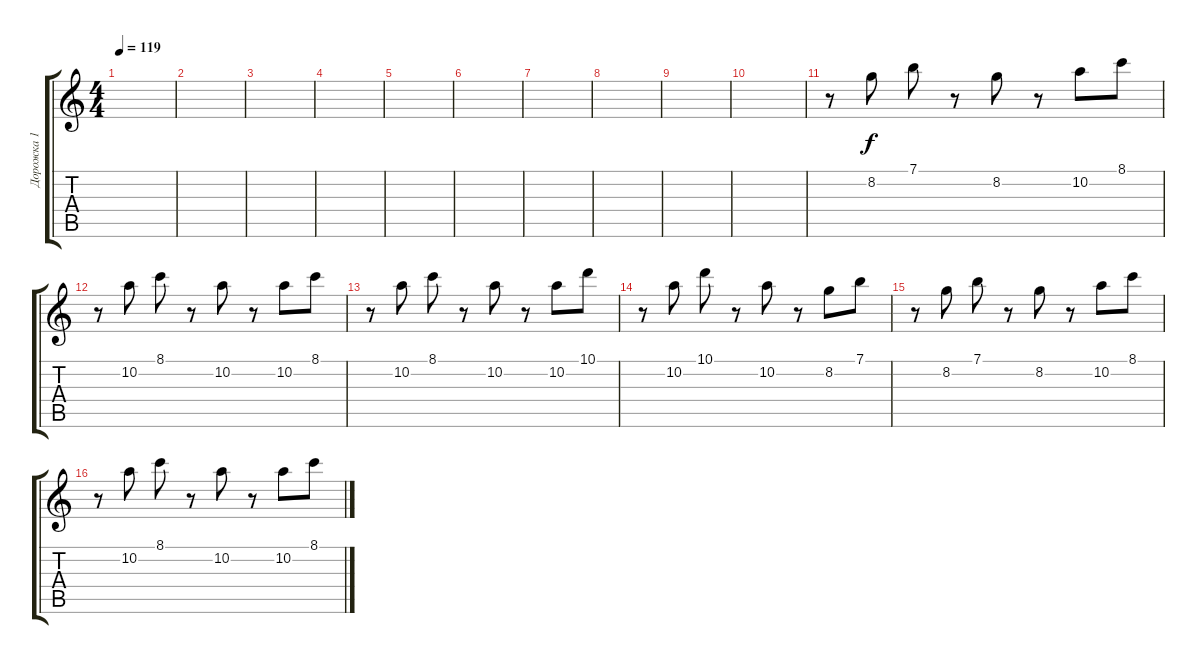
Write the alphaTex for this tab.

\track ("Дорожка 1" "Дорожка 1") {instrument distortionguitar}
\staff {score tabs}
\tuning (E4 B3 G3 D3 A2 E2) {hide}
\ts (4 4)
\tempo 119
\clef g2
\ks c
|
|
|
|
|
|
|
|
|
|
r.8{instrument electricguitarjazz} 8.2.8 7.1.8 r.8 8.2.8 r.8 10.2.8 8.1.8 |
r.8 10.2.8 8.1.8 r.8 10.2.8 r.8 10.2.8 8.1.8 |
r.8 10.2.8 8.1.8 r.8 10.2.8 r.8 10.2.8 10.1.8 |
r.8 10.2.8 10.1.8 r.8 10.2.8 r.8 8.2.8 7.1.8 |
r.8 8.2.8 7.1.8 r.8 8.2.8 r.8 10.2.8 8.1.8 |
r.8 10.2.8 8.1.8 r.8 10.2.8 r.8 10.2.8 8.1.8
